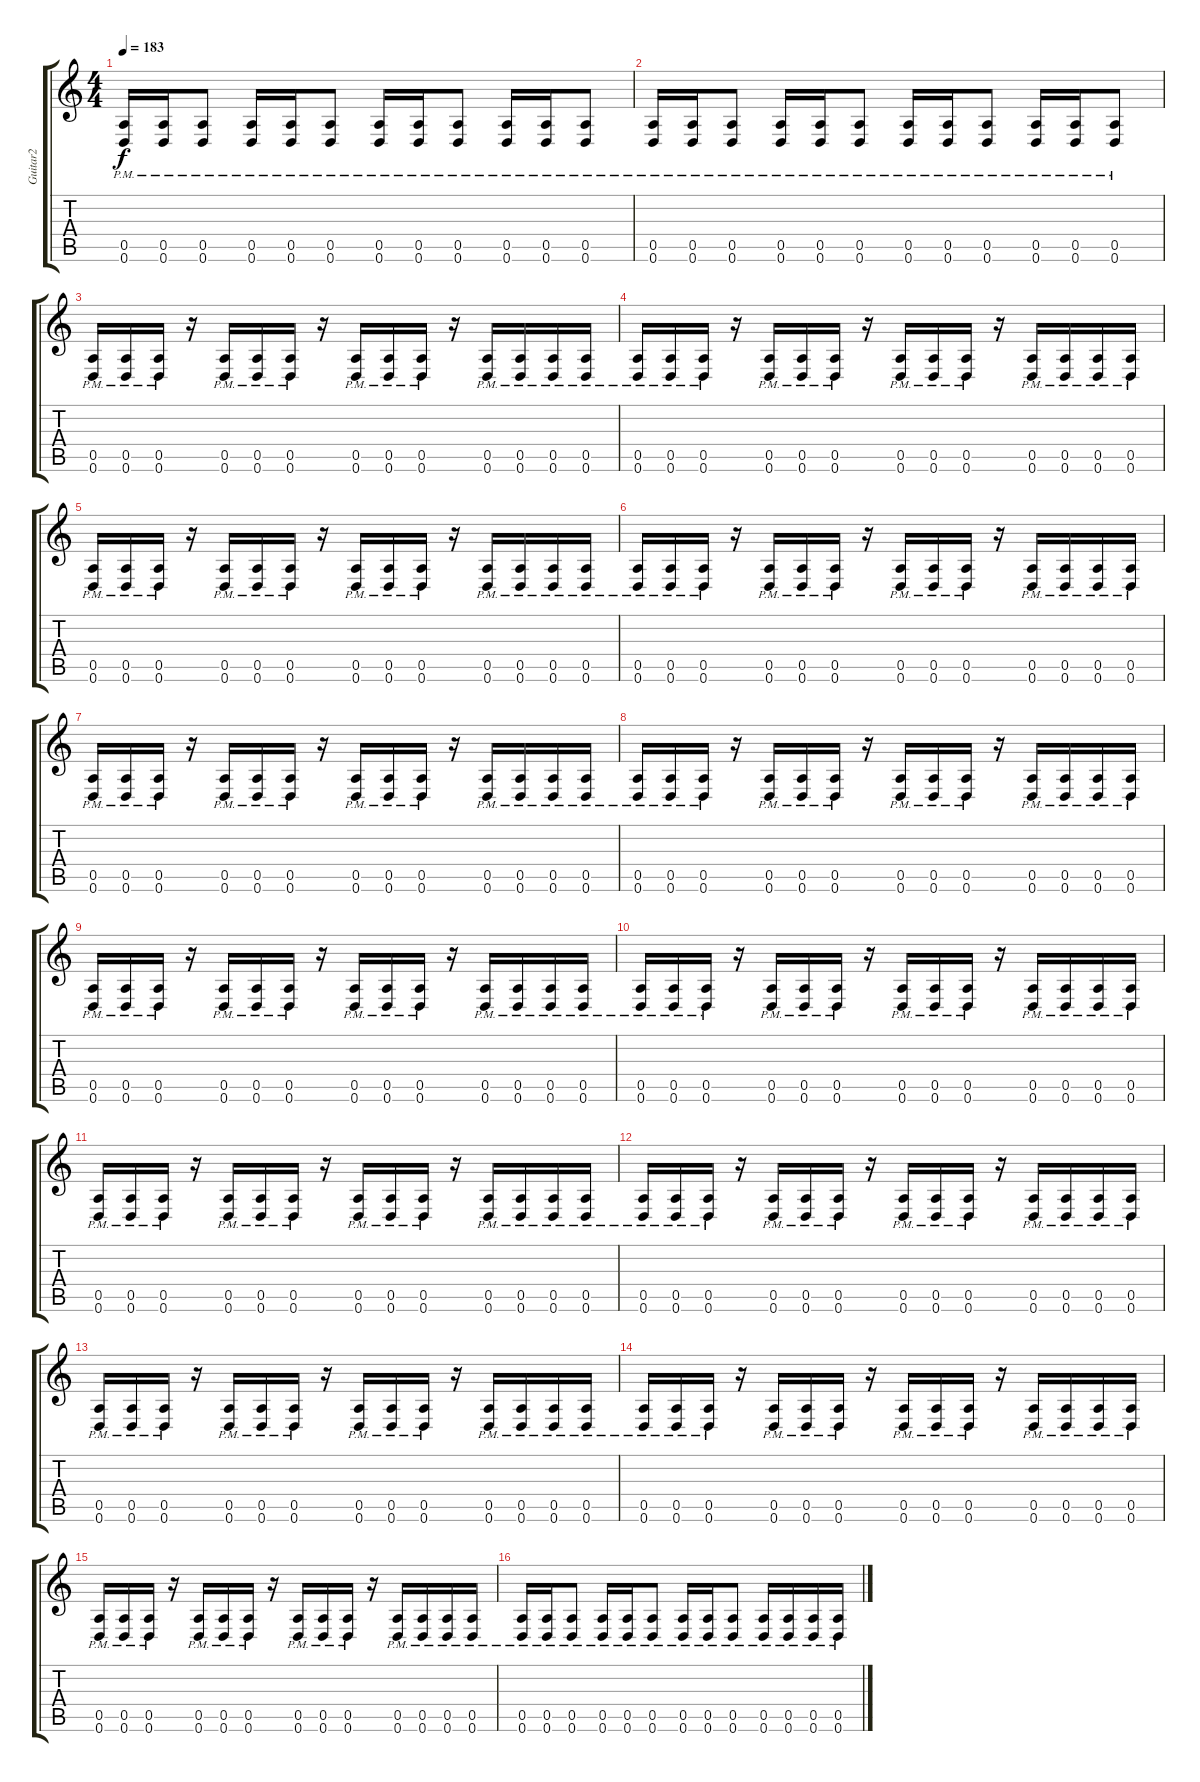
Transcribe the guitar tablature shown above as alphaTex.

\track ("Guitar2" "Guitar2") {instrument distortionguitar}
\staff {score tabs}
\tuning (E4 B3 G3 D3 A2 D2) {hide}
\ts (4 4)
\tempo 183
\clef g2
\ks c
(0.5{pm} 0.6{pm}).16{dy f} (0.5{pm} 0.6{pm}).16 (0.5{pm} 0.6{pm}).8 (0.5{pm} 0.6{pm}).16 (0.5{pm} 0.6{pm}).16 (0.5{pm} 0.6{pm}).8 (0.5{pm} 0.6{pm}).16 (0.5{pm} 0.6{pm}).16 (0.5{pm} 0.6{pm}).8 (0.5{pm} 0.6{pm}).16 (0.5{pm} 0.6{pm}).16 (0.5{pm} 0.6{pm}).8 |
(0.5{pm} 0.6{pm}).16 (0.5{pm} 0.6{pm}).16 (0.5{pm} 0.6{pm}).8 (0.5{pm} 0.6{pm}).16 (0.5{pm} 0.6{pm}).16 (0.5{pm} 0.6{pm}).8 (0.5{pm} 0.6{pm}).16 (0.5{pm} 0.6{pm}).16 (0.5{pm} 0.6{pm}).8 (0.5{pm} 0.6{pm}).16 (0.5{pm} 0.6{pm}).16 (0.5{pm} 0.6{pm}).8 |
(0.5{pm} 0.6{pm}).16 (0.5{pm} 0.6{pm}).16 (0.5{pm} 0.6{pm}).16 r.16 (0.5{pm} 0.6{pm}).16 (0.5{pm} 0.6{pm}).16 (0.5{pm} 0.6{pm}).16 r.16 (0.5{pm} 0.6{pm}).16 (0.5{pm} 0.6{pm}).16 (0.5{pm} 0.6{pm}).16 r.16 (0.5{pm} 0.6{pm}).16 (0.5{pm} 0.6{pm}).16 (0.5{pm} 0.6{pm}).16 (0.5{pm} 0.6{pm}).16 |
(0.5{pm} 0.6{pm}).16 (0.5{pm} 0.6{pm}).16 (0.5{pm} 0.6{pm}).16 r.16 (0.5{pm} 0.6{pm}).16 (0.5{pm} 0.6{pm}).16 (0.5{pm} 0.6{pm}).16 r.16 (0.5{pm} 0.6{pm}).16 (0.5{pm} 0.6{pm}).16 (0.5{pm} 0.6{pm}).16 r.16 (0.5{pm} 0.6{pm}).16 (0.5{pm} 0.6{pm}).16 (0.5{pm} 0.6{pm}).16 (0.5{pm} 0.6{pm}).16 |
(0.5{pm} 0.6{pm}).16 (0.5{pm} 0.6{pm}).16 (0.5{pm} 0.6{pm}).16 r.16 (0.5{pm} 0.6{pm}).16 (0.5{pm} 0.6{pm}).16 (0.5{pm} 0.6{pm}).16 r.16 (0.5{pm} 0.6{pm}).16 (0.5{pm} 0.6{pm}).16 (0.5{pm} 0.6{pm}).16 r.16 (0.5{pm} 0.6{pm}).16 (0.5{pm} 0.6{pm}).16 (0.5{pm} 0.6{pm}).16 (0.5{pm} 0.6{pm}).16 |
(0.5{pm} 0.6{pm}).16 (0.5{pm} 0.6{pm}).16 (0.5{pm} 0.6{pm}).16 r.16 (0.5{pm} 0.6{pm}).16 (0.5{pm} 0.6{pm}).16 (0.5{pm} 0.6{pm}).16 r.16 (0.5{pm} 0.6{pm}).16 (0.5{pm} 0.6{pm}).16 (0.5{pm} 0.6{pm}).16 r.16 (0.5{pm} 0.6{pm}).16 (0.5{pm} 0.6{pm}).16 (0.5{pm} 0.6{pm}).16 (0.5{pm} 0.6{pm}).16 |
(0.5{pm} 0.6{pm}).16 (0.5{pm} 0.6{pm}).16 (0.5{pm} 0.6{pm}).16 r.16 (0.5{pm} 0.6{pm}).16 (0.5{pm} 0.6{pm}).16 (0.5{pm} 0.6{pm}).16 r.16 (0.5{pm} 0.6{pm}).16 (0.5{pm} 0.6{pm}).16 (0.5{pm} 0.6{pm}).16 r.16 (0.5{pm} 0.6{pm}).16 (0.5{pm} 0.6{pm}).16 (0.5{pm} 0.6{pm}).16 (0.5{pm} 0.6{pm}).16 |
(0.5{pm} 0.6{pm}).16 (0.5{pm} 0.6{pm}).16 (0.5{pm} 0.6{pm}).16 r.16 (0.5{pm} 0.6{pm}).16 (0.5{pm} 0.6{pm}).16 (0.5{pm} 0.6{pm}).16 r.16 (0.5{pm} 0.6{pm}).16 (0.5{pm} 0.6{pm}).16 (0.5{pm} 0.6{pm}).16 r.16 (0.5{pm} 0.6{pm}).16 (0.5{pm} 0.6{pm}).16 (0.5{pm} 0.6{pm}).16 (0.5{pm} 0.6{pm}).16 |
(0.5{pm} 0.6{pm}).16 (0.5{pm} 0.6{pm}).16 (0.5{pm} 0.6{pm}).16 r.16 (0.5{pm} 0.6{pm}).16 (0.5{pm} 0.6{pm}).16 (0.5{pm} 0.6{pm}).16 r.16 (0.5{pm} 0.6{pm}).16 (0.5{pm} 0.6{pm}).16 (0.5{pm} 0.6{pm}).16 r.16 (0.5{pm} 0.6{pm}).16 (0.5{pm} 0.6{pm}).16 (0.5{pm} 0.6{pm}).16 (0.5{pm} 0.6{pm}).16 |
(0.5{pm} 0.6{pm}).16 (0.5{pm} 0.6{pm}).16 (0.5{pm} 0.6{pm}).16 r.16 (0.5{pm} 0.6{pm}).16 (0.5{pm} 0.6{pm}).16 (0.5{pm} 0.6{pm}).16 r.16 (0.5{pm} 0.6{pm}).16 (0.5{pm} 0.6{pm}).16 (0.5{pm} 0.6{pm}).16 r.16 (0.5{pm} 0.6{pm}).16 (0.5{pm} 0.6{pm}).16 (0.5{pm} 0.6{pm}).16 (0.5{pm} 0.6{pm}).16 |
(0.5{pm} 0.6{pm}).16 (0.5{pm} 0.6{pm}).16 (0.5{pm} 0.6{pm}).16 r.16 (0.5{pm} 0.6{pm}).16 (0.5{pm} 0.6{pm}).16 (0.5{pm} 0.6{pm}).16 r.16 (0.5{pm} 0.6{pm}).16 (0.5{pm} 0.6{pm}).16 (0.5{pm} 0.6{pm}).16 r.16 (0.5{pm} 0.6{pm}).16 (0.5{pm} 0.6{pm}).16 (0.5{pm} 0.6{pm}).16 (0.5{pm} 0.6{pm}).16 |
(0.5{pm} 0.6{pm}).16 (0.5{pm} 0.6{pm}).16 (0.5{pm} 0.6{pm}).16 r.16 (0.5{pm} 0.6{pm}).16 (0.5{pm} 0.6{pm}).16 (0.5{pm} 0.6{pm}).16 r.16 (0.5{pm} 0.6{pm}).16 (0.5{pm} 0.6{pm}).16 (0.5{pm} 0.6{pm}).16 r.16 (0.5{pm} 0.6{pm}).16 (0.5{pm} 0.6{pm}).16 (0.5{pm} 0.6{pm}).16 (0.5{pm} 0.6{pm}).16 |
(0.5{pm} 0.6{pm}).16 (0.5{pm} 0.6{pm}).16 (0.5{pm} 0.6{pm}).16 r.16 (0.5{pm} 0.6{pm}).16 (0.5{pm} 0.6{pm}).16 (0.5{pm} 0.6{pm}).16 r.16 (0.5{pm} 0.6{pm}).16 (0.5{pm} 0.6{pm}).16 (0.5{pm} 0.6{pm}).16 r.16 (0.5{pm} 0.6{pm}).16 (0.5{pm} 0.6{pm}).16 (0.5{pm} 0.6{pm}).16 (0.5{pm} 0.6{pm}).16 |
(0.5{pm} 0.6{pm}).16 (0.5{pm} 0.6{pm}).16 (0.5{pm} 0.6{pm}).16 r.16 (0.5{pm} 0.6{pm}).16 (0.5{pm} 0.6{pm}).16 (0.5{pm} 0.6{pm}).16 r.16 (0.5{pm} 0.6{pm}).16 (0.5{pm} 0.6{pm}).16 (0.5{pm} 0.6{pm}).16 r.16 (0.5{pm} 0.6{pm}).16 (0.5{pm} 0.6{pm}).16 (0.5{pm} 0.6{pm}).16 (0.5{pm} 0.6{pm}).16 |
(0.5{pm} 0.6{pm}).16 (0.5{pm} 0.6{pm}).16 (0.5{pm} 0.6{pm}).16 r.16 (0.5{pm} 0.6{pm}).16 (0.5{pm} 0.6{pm}).16 (0.5{pm} 0.6{pm}).16 r.16 (0.5{pm} 0.6{pm}).16 (0.5{pm} 0.6{pm}).16 (0.5{pm} 0.6{pm}).16 r.16 (0.5{pm} 0.6{pm}).16 (0.5{pm} 0.6{pm}).16 (0.5{pm} 0.6{pm}).16 (0.5{pm} 0.6{pm}).16 |
(0.5{pm} 0.6{pm}).16 (0.5{pm} 0.6{pm}).16 (0.5{pm} 0.6{pm}).8 (0.5{pm} 0.6{pm}).16 (0.5{pm} 0.6{pm}).16 (0.5{pm} 0.6{pm}).8 (0.5{pm} 0.6{pm}).16 (0.5{pm} 0.6{pm}).16 (0.5{pm} 0.6{pm}).8 (0.5{pm} 0.6{pm}).16 (0.5{pm} 0.6{pm}).16 (0.5{pm} 0.6{pm}).16 (0.5{pm} 0.6{pm}).16
